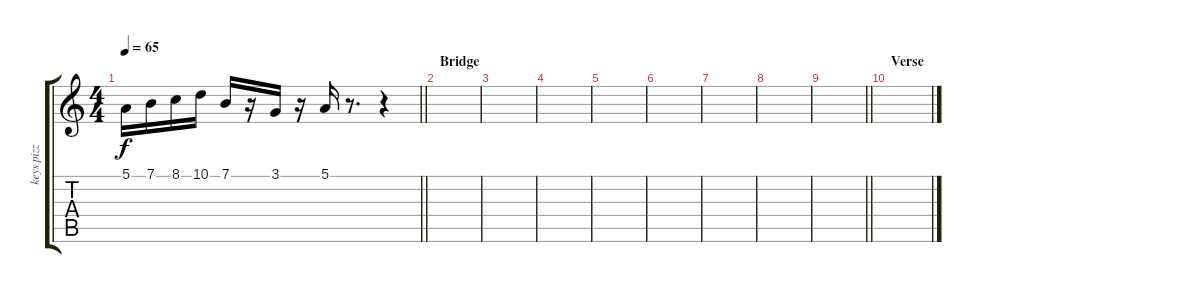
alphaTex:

\track ("keys pizz" "keys pizz") {instrument pizzicatostrings}
\staff {score tabs}
\tuning (E4 B3 G3 D3 A2 E2) {hide}
\ts (4 4)
\tempo 65
\clef g2
\barLineRight lightlight
\ks c
5.1.16{dy f} 7.1.16 8.1.16 10.1.16 7.1.16 r.16 3.1.16 r.16 5.1.16 r.8{d} r.4 |
\section ("" "Bridge")
\ks aminor
|
|
|
|
|
|
|
\barLineRight lightlight
|
\section ("" "Verse")
\ks c
